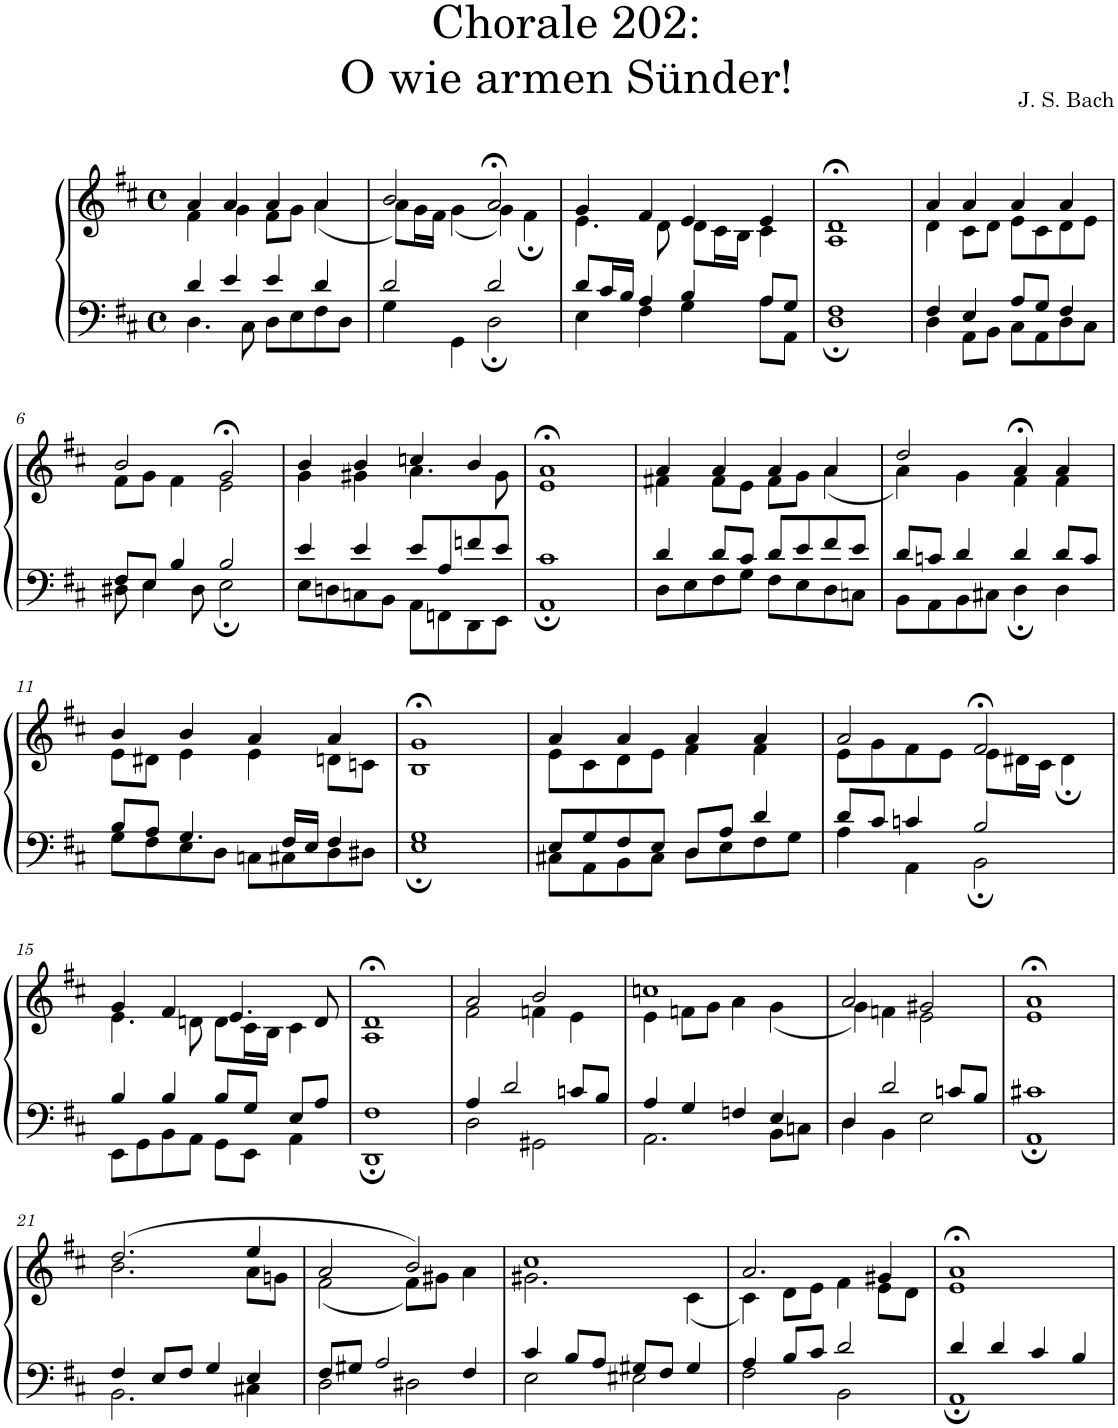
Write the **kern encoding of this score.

**kern	**kern
*part1	*part1
*staff2	*staff1
*I"S,A	*
*clefF4	*clefG2
*k[f#c#]	*k[f#c#]
*M4/4	*M4/4
*met(c)	*met(c)
=1	=1
*^	*^
4d/	4.D\	4a/	4f#\
4e/	.	4a/	4g\
.	8C#\	.	.
4e/	8D\L	4a/	8f#\L
.	8E\	.	8g\J
4d/	8F#\	4a/	(<4a\
.	8D\J	.	.
=2	=2	=2	=2
2d/	4G\	2b/	8a\L)
.	.	.	16g\L
.	.	.	16f#\JJ
.	4GG\	.	(<4g\
2d/	2D;\	2a;</	4g\)
.	.	.	4f#;\
=3	=3	=3	=3
8d/L	4E\	4g/	4.e\
16c#/L	.	.	.
16B/JJ	.	.	.
4A/	4F#\	4f#/	.
.	.	.	8d\
4B/	4G\	4e/	8d\L
.	.	.	16c#\L
.	.	.	16B\JJ
8A/L	8A\L	4e/	4c#\
8G/J	8AA\J	.	.
=4	=4	=4	=4
1F#	1D;	1d;<	1A
=5	=5	=5	=5
4F#/	4D\	4a/	4d\
4E/	8AA\L	4a/	8c#\L
.	8BB\J	.	8d\J
8A/L	8C#\L	4a/	8e\L
8G/J	8AA\	.	8c#\
4F#/	8D\	4a/	8d\
.	8C#\J	.	8e\J
!!LO:LB:g=z	!!
=6	=6	=6	=6
8F#/L	8D#X\	2b/	8f#\L
8E/J	4E\	.	8g\J
4B/	.	.	4f#\
.	8D#\	.	.
2B/	2E;\	2g;</	2e\
=7	=7	=7	=7
4e/	8E\L	4b/	4g\
.	8Dn\	.	.
4e/	8Cn\	4b/	4g#X\
.	8BB\J	.	.
8e/L	8AA\L	4ccn/	4.a\
8A/	8FFn\	.	.
8fn/	8DD\	4b/	.
8e/J	8EE\J	.	8g#\
=8	=8	=8	=8
1c#	1AA;	1a;<	1e
=9	=9	=9	=9
4d/	8D\L	4a/	4f#X\
.	8E\	.	.
8d/L	8F#\	4a/	8f#\L
8c#/J	8G\J	.	8e\J
8d/L	8F#\L	4a/	8f#\L
8e/	8E\	.	8g\J
8f#/	8D\	4a/	(<4a\
8e/J	8Cn\J	.	.
=10	=10	=10	=10
8d/L	8BB\L	2dd/	4a\)
8cn/J	8AA\	.	.
4d/	8BB\	.	4g\
.	8C#X\J	.	.
4d/	4D;\	4a;</	4f#\
8d/L	4D\	4a/	4f#\
8c/J	.	.	.
!!LO:LB:g=z	!!
=11	=11	=11	=11
8B/L	8G\L	4b/	8e\L
8A/J	8F#\	.	8d#X\J
4.G/	8E\	4b/	4e\
.	8D\J	.	.
.	8Cn\L	4a/	4e\
16F#/LL	8C#X\	.	.
16E/JJ	.	.	.
4F#/	8D\	4a/	8dn\L
.	8D#X\J	.	8cn\J
=12	=12	=12	=12
1G	1E;	1g;<	1B
=13	=13	=13	=13
8E/L	8C#X\L	4a/	8e\L
8G/	8AA\	.	8c#\
8F#/	8BB\	4a/	8d\
8E/J	8C#\J	.	8e\J
8D/L	8D\L	4a/	4f#\
8A/J	8E\	.	.
4d/	8F#\	4a/	4f#\
.	8G\J	.	.
=14	=14	=14	=14
8d/L	4A\	2a/	8e\L
8c#/J	.	.	8g\
4cn/	4AA\	.	8f#\
.	.	.	8e\J
2B/	2BB;\	2f#;</	8e\L
.	.	.	16d#X\L
.	.	.	16c#\JJ
.	.	.	4d#;\
!!LO:LB:g=z	!!
=15	=15	=15	=15
4B/	8EE\L	4g/	4.e\
.	8GG\	.	.
4B/	8BB\	4f#/	.
.	8AA\J	.	8dn\
8B/L	8GG\L	4.e/	8d\L
8G/J	8EE\J	.	16c#\L
.	.	.	16B\JJ
8E/L	4AA\	.	4c#\
8A/J	.	8d/	.
=16	=16	=16	=16
1F#	1DD;	1d;<	1A
=17	=17	=17	=17
4A/	2D\	2a/	2f#\
2d/	.	.	.
.	2GG#X\	2b/	4fn\
8cn/L	.	.	4e\
8B/J	.	.	.
=18	=18	=18	=18
4A/	2.AA\	1ccn	4e\
4G/	.	.	8fn\L
.	.	.	8g\J
4Fn/	.	.	4a\
4E/	8BB\L	.	(<4g\
.	8Cn\J	.	.
=19	=19	=19	=19
4D/	4D\	2a/	4g\)
2d/	4BB\	.	4fn\
.	2E\	2g#X/	2e\
8cn/L	.	.	.
8B/J	.	.	.
=20	=20	=20	=20
1c#X	1AA;	1a;<	1e
!!LO:LB:g=z	!!
=21	=21	=21	=21
4F#/	2.BB\	(>2.dd/	2.b\
8E/L	.	.	.
8F#/J	.	.	.
4G/	.	.	.
4E/	4C#X\	4ee/	8a\L
.	.	.	8gn\J
=22	=22	=22	=22
8F#/L	2D\	2a/	(<2f#\
8G#X/J	.	.	.
2A/	.	.	.
.	2D#X\	2b/)	8f#\L)
.	.	.	8g#X\J
4F#/	.	.	4a\
=23	=23	=23	=23
4c#/	2E\	1cc#	2.g#X\
8B/L	.	.	.
8A/J	.	.	.
8G#X/L	2E#X\	.	.
8F#/J	.	.	.
4G#/	.	.	(<4c#\
=24	=24	=24	=24
4A/	2F#\	2.a/	4c#\)
8B/L	.	.	8d\L
8c#/J	.	.	8e\J
2d/	2BB\	.	4f#\
.	.	4g#X/	8e\L
.	.	.	8d\J
=25	=25	=25	=25
4d/	1AA;	1a;<	1e
4d/	.	.	.
4c#/	.	.	.
4B/	.	.	.
*v	*v	*	*
*	*v	*v
=	=
*-	*-
